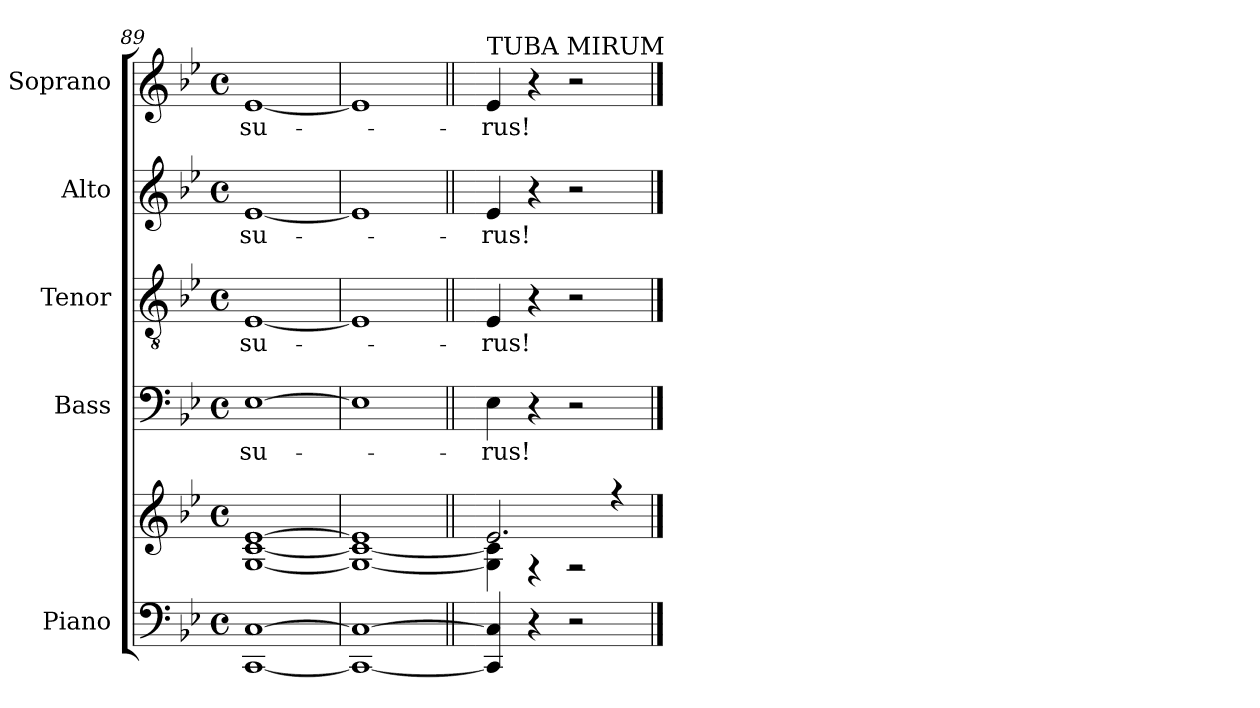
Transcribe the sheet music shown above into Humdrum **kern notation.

**kern	**kern	**kern	**text	**kern	**text	**kern	**text	**kern	**text
*part5	*part5	*part4	*part4	*part3	*part3	*part2	*part2	*part1	*part1
*staff6	*staff5	*staff4	*staff4	*staff3	*staff3	*staff2	*staff2	*staff1	*staff1
*I"Piano	*	*I"Bass	*	*I"Tenor	*	*I"Alto	*	*I"Soprano	*
*I'Pno.	*	*I'B.	*	*I'T.	*	*I'A.	*	*I'S.	*
*clefF4	*clefG2	*clefF4	*	*clefGv2	*	*clefG2	*	*clefG2	*
*	*	*	*	*ITrd7c12	*	*	*	*	*
*k[b-e-]	*k[b-e-]	*k[b-e-]	*	*k[b-e-]	*	*k[b-e-]	*	*k[b-e-]	*
*B-:	*B-:	*B-:	*	*B-:	*	*B-:	*	*B-:	*
*M4/4	*M4/4	*M4/4	*	*M4/4	*	*M4/4	*	*M4/4	*
*met(c)	*met(c)	*met(c)	*	*met(c)	*	*met(c)	*	*met(c)	*
=89	=89	=89	=89	=89	=89	=89	=89	=89	=89
!	!	!	!LO:LY:b	!	!LO:LY:b	!	!LO:LY:b	!	!LO:LY:b
[1CC [1C	[1G [1c [1e-	[1E-	-su-	[1EE-	-su-	[1e-	-su-	[1e-	-su-
=90	=90	=90	=90	=90	=90	=90	=90	=90	=90
1CC_ 1C_	1G_ 1c_ 1e-]	1E-]	.	1EE-]	.	1e-]	.	1e-]	.
=91||	=91||	=91||	=91||	=91||	=91||	=91||	=91||	=91||	=91||
*	*^	*	*	*	*	*	*	*	*
!	!	!	!	!	!	!	!	!	!LO:TX:a:t=TUBA MIRUM	!
!	!	!	!	!LO:LY:b	!	!LO:LY:b	!	!LO:LY:b	!	!LO:LY:b
4CC/] 4C/]	2.e-/	4G\] 4c\]	4E-\	-rus!	4EE-/	-rus!	4e-/	-rus!	4e-/	-rus!
4r	.	4r	4r	.	4r	.	4r	.	4r	.
2r	.	2r	2r	.	2r	.	2r	.	2r	.
.	4r	.	.	.	.	.	.	.	.	.
*	*v	*v	*	*	*	*	*	*	*	*
==	==	==	==	==	==	==	==	==	==
*-	*-	*-	*-	*-	*-	*-	*-	*-	*-
